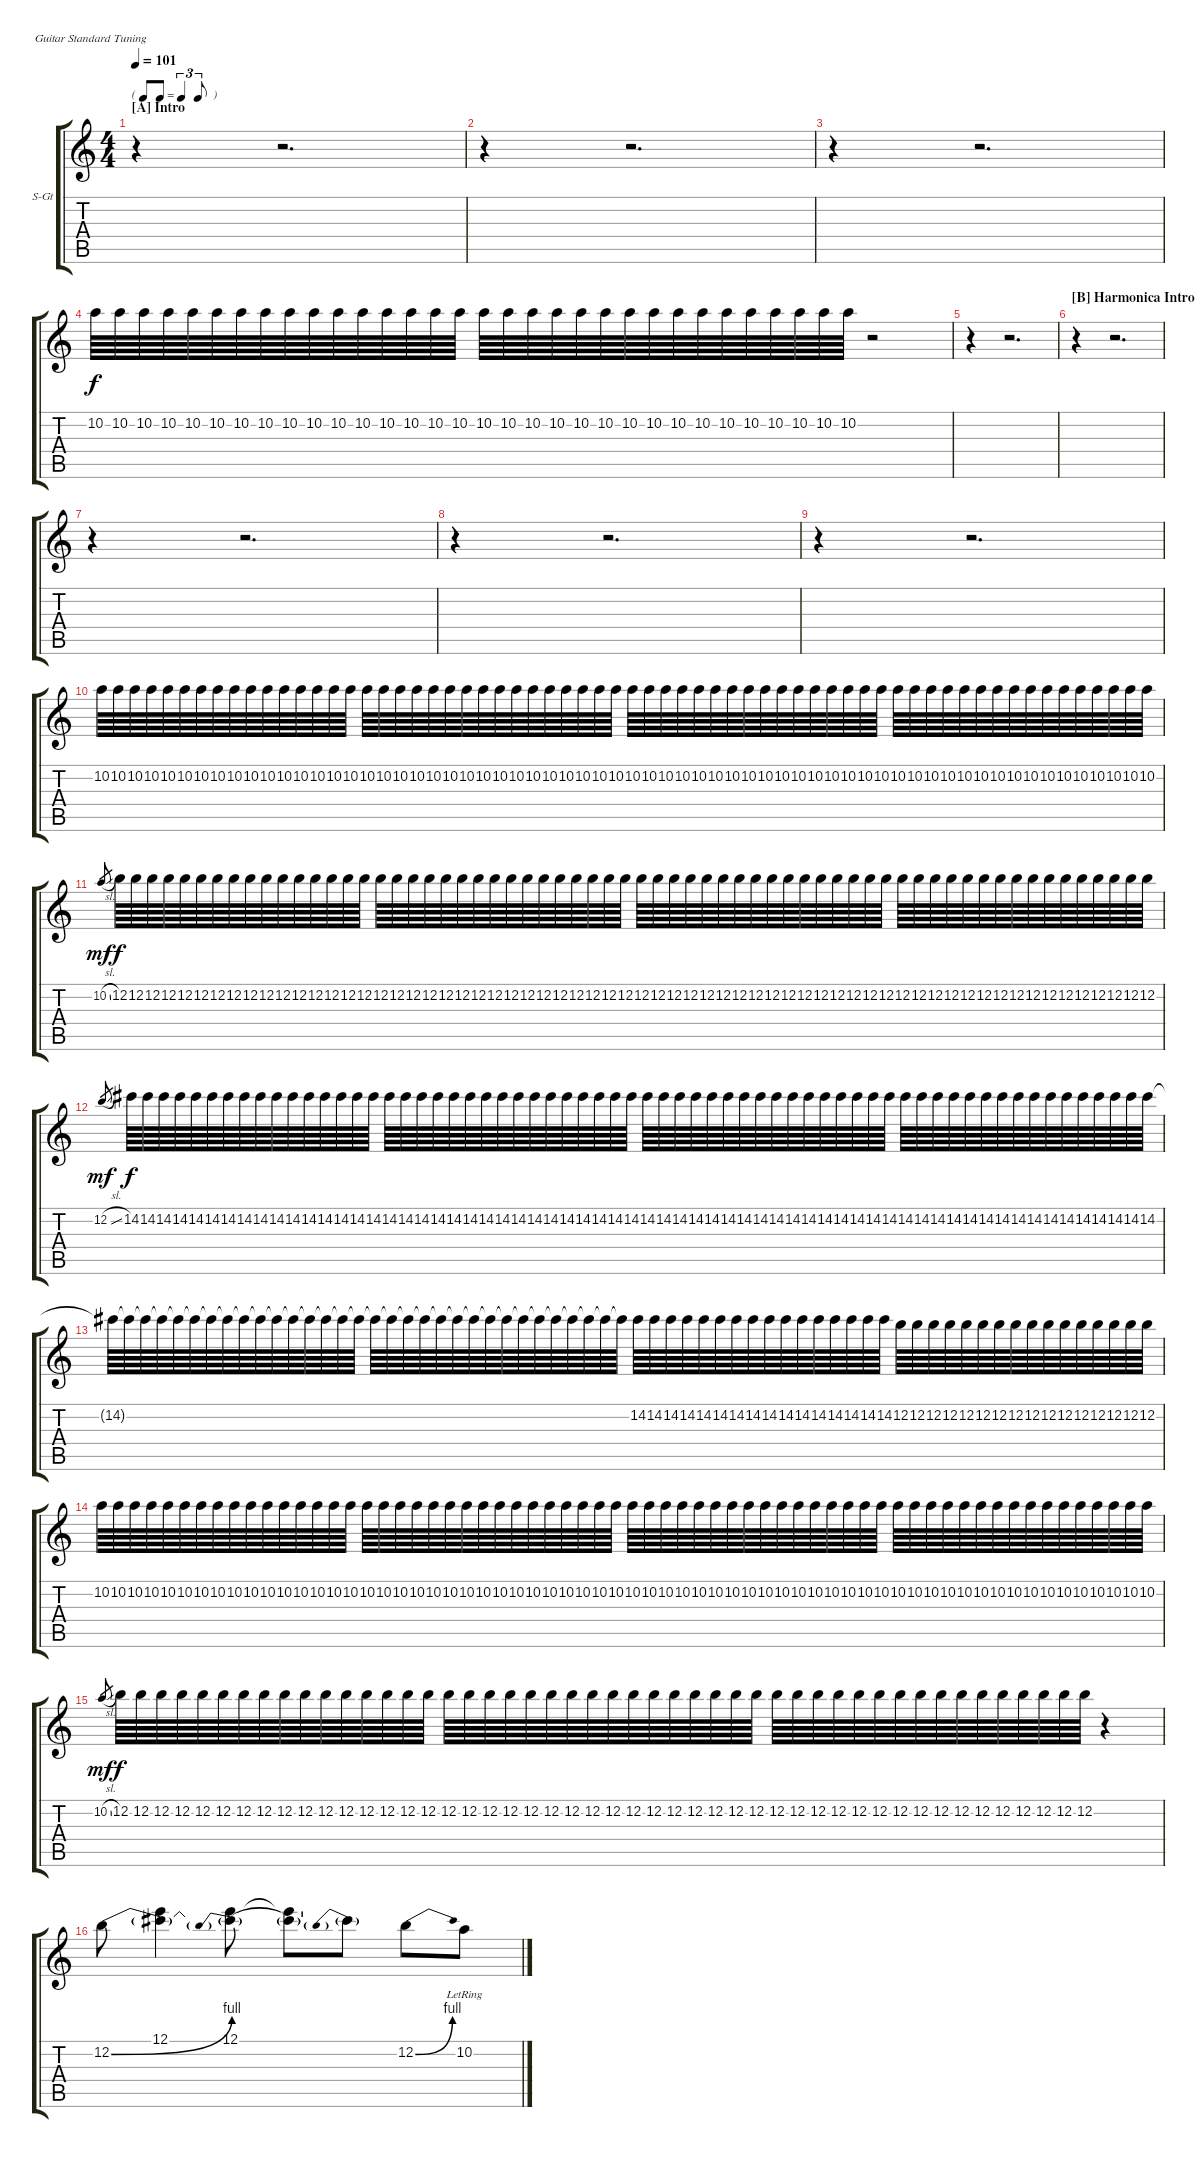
\bracketExtendMode groupsimilarinstruments
\firstSystemTrackNameOrientation horizontal
\otherSystemsTrackNameOrientation horizontal
\track ("Mick Taylor - Guitar Solo" "S-Gt") {instrument acousticguitarsteel}
\staff {score tabs}
\tuning (E4 B3 G3 D3 A2 E2)
\ts (4 4)
\tf triplet8th
\section ("A" "Intro")
\tempo 101
\clef g2
\ks c
r.4{dy f instrument acousticguitarsteel} r.2{d} |
r.4 r.2{d} |
r.4 r.2{d} |
10.2.64 10.2.64 10.2.64 10.2.64 10.2.64 10.2.64 10.2.64 10.2.64 10.2.64 10.2.64 10.2.64 10.2.64 10.2.64 10.2.64 10.2.64 10.2.64 10.2.64 10.2.64 10.2.64 10.2.64 10.2.64 10.2.64 10.2.64 10.2.64 10.2.64 10.2.64 10.2.64 10.2.64 10.2.64 10.2.64 10.2.64 10.2.64 r.2 |
r.4 r.2{d} |
\section ("B" "Harmonica Intro")
r.4 r.2{d} |
r.4 r.2{d} |
r.4 r.2{d} |
r.4 r.2{d} |
10.2.64 10.2.64 10.2.64 10.2.64 10.2.64 10.2.64 10.2.64 10.2.64 10.2.64 10.2.64 10.2.64 10.2.64 10.2.64 10.2.64 10.2.64 10.2.64 10.2.64 10.2.64 10.2.64 10.2.64 10.2.64 10.2.64 10.2.64 10.2.64 10.2.64 10.2.64 10.2.64 10.2.64 10.2.64 10.2.64 10.2.64 10.2.64 10.2.64 10.2.64 10.2.64 10.2.64 10.2.64 10.2.64 10.2.64 10.2.64 10.2.64 10.2.64 10.2.64 10.2.64 10.2.64 10.2.64 10.2.64 10.2.64 10.2.64 10.2.64 10.2.64 10.2.64 10.2.64 10.2.64 10.2.64 10.2.64 10.2.64 10.2.64 10.2.64 10.2.64 10.2.64 10.2.64 10.2.64 10.2.64 |
10.2{sl}.8{gr dy mf} 12.2.64{dy f} 12.2.64 12.2.64 12.2.64 12.2.64 12.2.64 12.2.64 12.2.64 12.2.64 12.2.64 12.2.64 12.2.64 12.2.64 12.2.64 12.2.64 12.2.64 12.2.64 12.2.64 12.2.64 12.2.64 12.2.64 12.2.64 12.2.64 12.2.64 12.2.64 12.2.64 12.2.64 12.2.64 12.2.64 12.2.64 12.2.64 12.2.64 12.2.64 12.2.64 12.2.64 12.2.64 12.2.64 12.2.64 12.2.64 12.2.64 12.2.64 12.2.64 12.2.64 12.2.64 12.2.64 12.2.64 12.2.64 12.2.64 12.2.64 12.2.64 12.2.64 12.2.64 12.2.64 12.2.64 12.2.64 12.2.64 12.2.64 12.2.64 12.2.64 12.2.64 12.2.64 12.2.64 12.2.64 12.2.64 |
12.2{sl}.8{gr dy mf} 14.2.64{dy f} 14.2.64 14.2.64 14.2.64 14.2.64 14.2.64 14.2.64 14.2.64 14.2.64 14.2.64 14.2.64 14.2.64 14.2.64 14.2.64 14.2.64 14.2.64 14.2.64 14.2.64 14.2.64 14.2.64 14.2.64 14.2.64 14.2.64 14.2.64 14.2.64 14.2.64 14.2.64 14.2.64 14.2.64 14.2.64 14.2.64 14.2.64 14.2.64 14.2.64 14.2.64 14.2.64 14.2.64 14.2.64 14.2.64 14.2.64 14.2.64 14.2.64 14.2.64 14.2.64 14.2.64 14.2.64 14.2.64 14.2.64 14.2.64 14.2.64 14.2.64 14.2.64 14.2.64 14.2.64 14.2.64 14.2.64 14.2.64 14.2.64 14.2.64 14.2.64 14.2.64 14.2.64 14.2.64 14.2.64 |
14.2{t}.64 14.2{t}.64 14.2{t}.64 14.2{t}.64 14.2{t}.64 14.2{t}.64 14.2{t}.64 14.2{t}.64 14.2{t}.64 14.2{t}.64 14.2{t}.64 14.2{t}.64 14.2{t}.64 14.2{t}.64 14.2{t}.64 14.2{t}.64 14.2{t}.64 14.2{t}.64 14.2{t}.64 14.2{t}.64 14.2{t}.64 14.2{t}.64 14.2{t}.64 14.2{t}.64 14.2{t}.64 14.2{t}.64 14.2{t}.64 14.2{t}.64 14.2{t}.64 14.2{t}.64 14.2{t}.64 14.2{t}.64 14.2.64 14.2.64 14.2.64 14.2.64 14.2.64 14.2.64 14.2.64 14.2.64 14.2.64 14.2.64 14.2.64 14.2.64 14.2.64 14.2.64 14.2.64 14.2.64 12.2.64 12.2.64 12.2.64 12.2.64 12.2.64 12.2.64 12.2.64 12.2.64 12.2.64 12.2.64 12.2.64 12.2.64 12.2.64 12.2.64 12.2.64 12.2.64 |
10.2.64 10.2.64 10.2.64 10.2.64 10.2.64 10.2.64 10.2.64 10.2.64 10.2.64 10.2.64 10.2.64 10.2.64 10.2.64 10.2.64 10.2.64 10.2.64 10.2.64 10.2.64 10.2.64 10.2.64 10.2.64 10.2.64 10.2.64 10.2.64 10.2.64 10.2.64 10.2.64 10.2.64 10.2.64 10.2.64 10.2.64 10.2.64 10.2.64 10.2.64 10.2.64 10.2.64 10.2.64 10.2.64 10.2.64 10.2.64 10.2.64 10.2.64 10.2.64 10.2.64 10.2.64 10.2.64 10.2.64 10.2.64 10.2.64 10.2.64 10.2.64 10.2.64 10.2.64 10.2.64 10.2.64 10.2.64 10.2.64 10.2.64 10.2.64 10.2.64 10.2.64 10.2.64 10.2.64 10.2.64 |
10.2{sl}.8{gr dy mf} 12.2.64{dy f} 12.2.64 12.2.64 12.2.64 12.2.64 12.2.64 12.2.64 12.2.64 12.2.64 12.2.64 12.2.64 12.2.64 12.2.64 12.2.64 12.2.64 12.2.64 12.2.64 12.2.64 12.2.64 12.2.64 12.2.64 12.2.64 12.2.64 12.2.64 12.2.64 12.2.64 12.2.64 12.2.64 12.2.64 12.2.64 12.2.64 12.2.64 12.2.64 12.2.64 12.2.64 12.2.64 12.2.64 12.2.64 12.2.64 12.2.64 12.2.64 12.2.64 12.2.64 12.2.64 12.2.64 12.2.64 12.2.64 12.2.64 r.4 |
12.2{be (bend 0 0 60 4)}.8 (12.1 12.2{t}).4 (12.1 12.2{be (prebend 0 4 60 4) t}).8 (12.1{t} 12.2{t}).8 12.2{be (prebend 0 4 60 4) t}.8 12.2{be (bend 0 0 60 4)}.8 10.2{lr}.8
